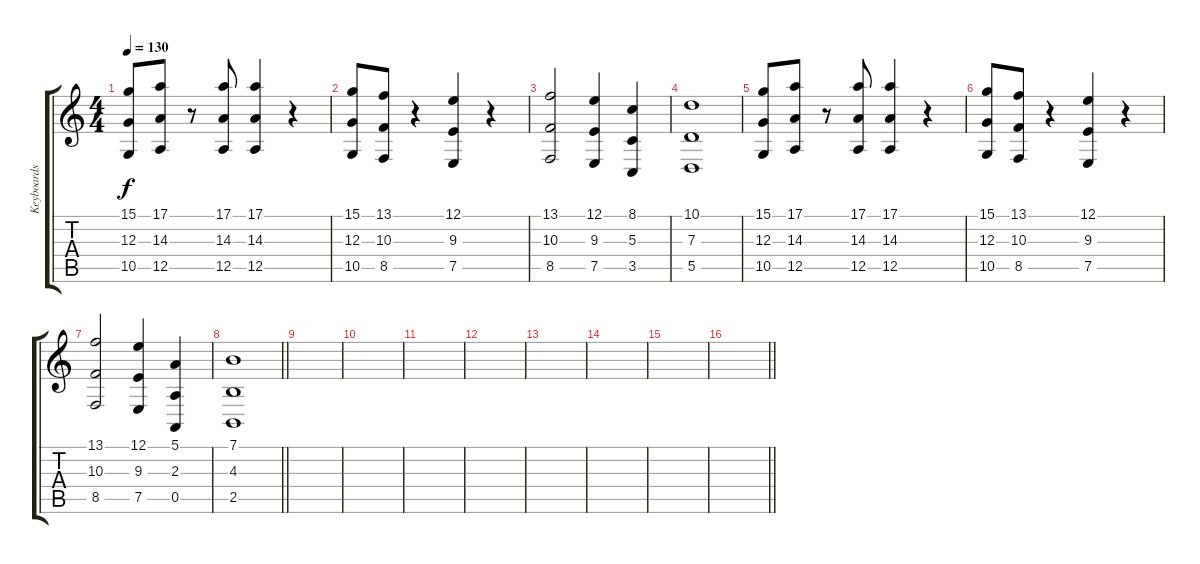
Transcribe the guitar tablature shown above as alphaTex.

\track ("Keyboards" "Keyboards") {instrument synthstrings2}
\staff {score tabs}
\tuning (E4 B3 G3 D3 A2 E2) {hide}
\ts (4 4)
\tempo 130
\clef g2
\ks c
(15.1 12.3 10.5).8{dy f} (17.1 14.3 12.5).8 r.8 (17.1 14.3 12.5).8 (17.1 14.3 12.5).4 r.4 |
(15.1 12.3 10.5).8 (13.1 10.3 8.5).8 r.4 (12.1 9.3 7.5).4 r.4 |
(13.1 10.3 8.5).2 (12.1 9.3 7.5).4 (8.1 5.3 3.5).4 |
(10.1 7.3 5.5).1 |
(15.1 12.3 10.5).8 (17.1 14.3 12.5).8 r.8 (17.1 14.3 12.5).8 (17.1 14.3 12.5).4 r.4 |
(15.1 12.3 10.5).8 (13.1 10.3 8.5).8 r.4 (12.1 9.3 7.5).4 r.4 |
(13.1 10.3 8.5).2 (12.1 9.3 7.5).4 (5.1 2.3 0.5).4 |
\barLineRight lightlight
(7.1 4.3 2.5).1 |
|
|
|
|
|
|
|
\barLineRight lightlight
